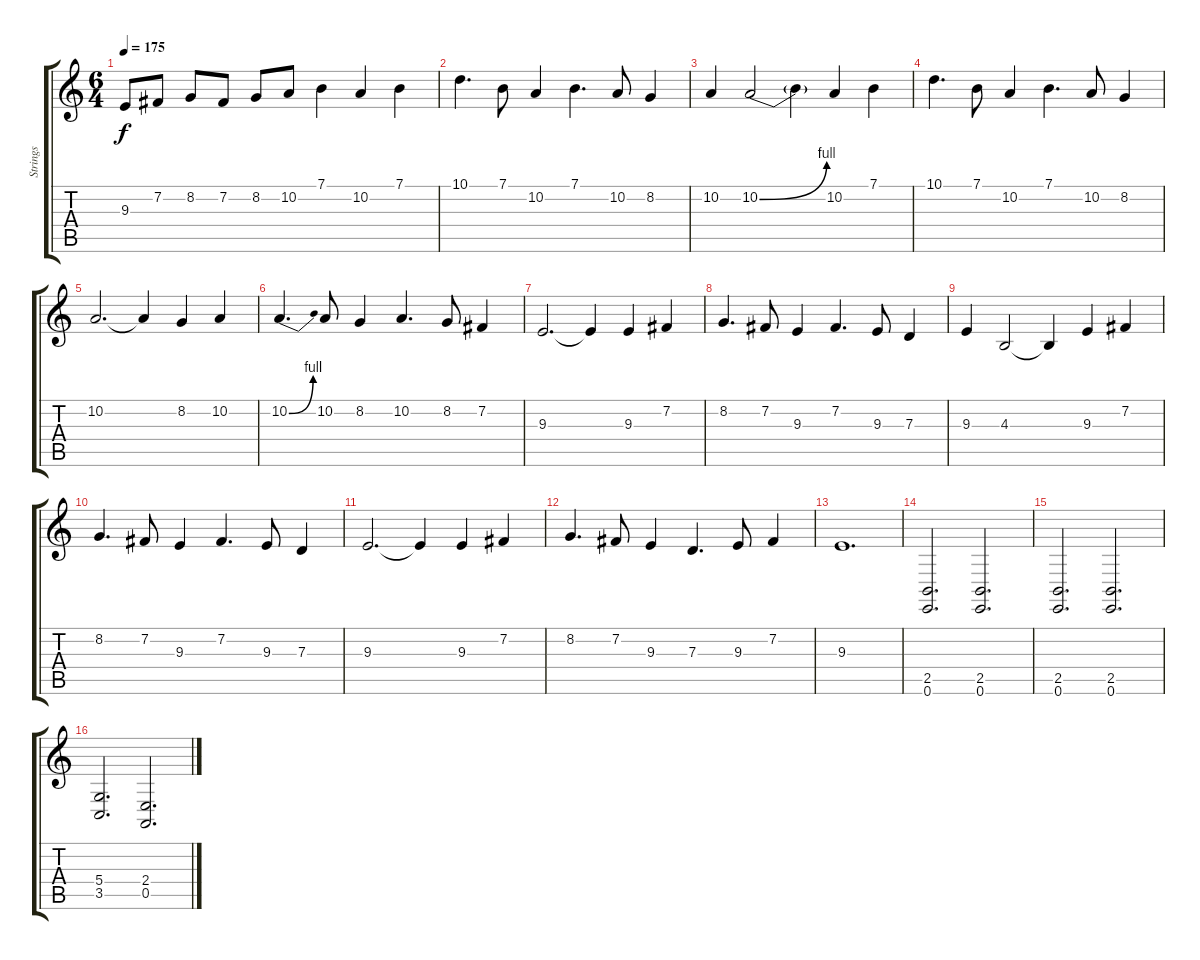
\track ("Strings" "Strings") {instrument stringensemble1}
\staff {score tabs}
\tuning (E4 B3 G3 D3 A2 E2) {hide}
\ts (6 4)
\tempo 175
\clef g2
\ks c
9.3.8{dy f} 7.2.8 8.2.8 7.2.8 8.2.8 10.2.8 7.1.4 10.2.4 7.1.4 |
10.1.4{d} 7.1.8 10.2.4 7.1.4{d} 10.2.8 8.2.4 |
10.2.4 10.2{be (bend 0 0 60 4)}.2 10.2{t}.4 10.2.4 7.1.4 |
10.1.4{d} 7.1.8 10.2.4 7.1.4{d} 10.2.8 8.2.4 |
10.2.2{d} 10.2{t}.4 8.2.4 10.2.4 |
10.2{be (bend 0 0 60 4)}.4{d} 10.2.8 8.2.4 10.2.4{d} 8.2.8 7.2.4 |
9.3.2{d} 9.3{t}.4 9.3.4 7.2.4 |
8.2.4{d} 7.2.8 9.3.4 7.2.4{d} 9.3.8 7.3.4 |
9.3.4 4.3.2 4.3{t}.4 9.3.4 7.2.4 |
8.2.4{d} 7.2.8 9.3.4 7.2.4{d} 9.3.8 7.3.4 |
9.3.2{d} 9.3{t}.4 9.3.4 7.2.4 |
8.2.4{d} 7.2.8 9.3.4 7.3.4{d} 9.3.8 7.2.4 |
9.3.1{d} |
(2.5 0.6).2{d} (2.5 0.6).2{d} |
(2.5 0.6).2{d} (2.5 0.6).2{d} |
(5.4 3.5).2{d} (2.4 0.5).2{d}
